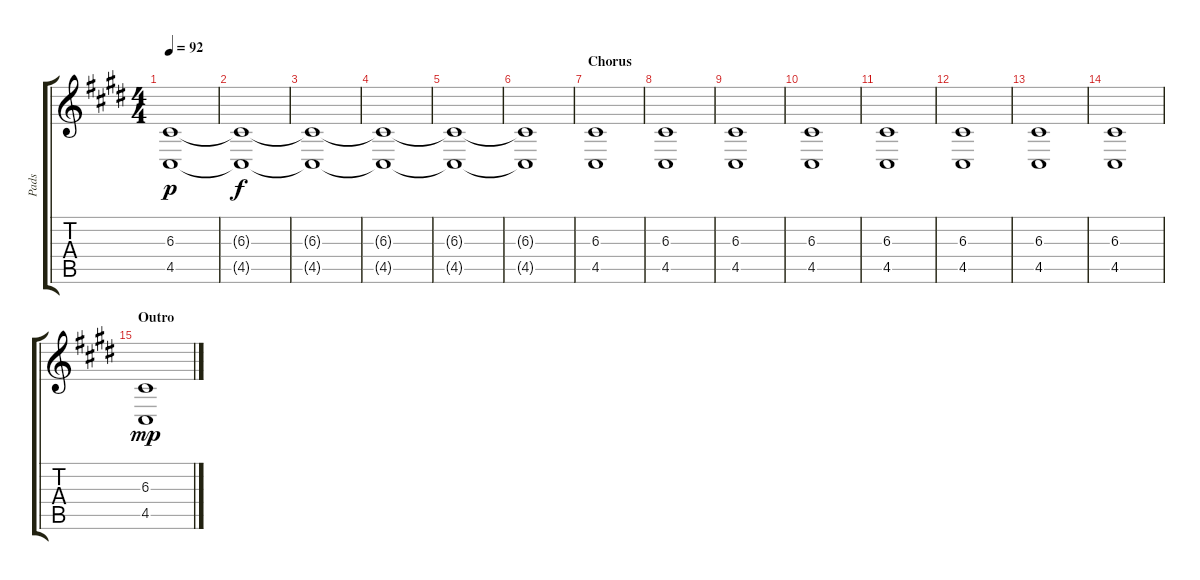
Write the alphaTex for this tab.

\track ("Pads" "Pads") {instrument pad8sweep}
\staff {score tabs}
\tuning (E4 B3 G3 D3 A2 E2) {hide}
\ts (4 4)
\tempo 92
\clef g2
\ks e
(6.3 4.5).1{dy p} |
(6.3{t} 4.5{t}).1{dy f} |
(6.3{t} 4.5{t}).1 |
(6.3{t} 4.5{t}).1 |
(6.3{t} 4.5{t}).1 |
(6.3{t} 4.5{t}).1 |
\section ("" "Chorus")
(6.3 4.5).1 |
(6.3 4.5).1 |
(6.3 4.5).1 |
(6.3 4.5).1 |
(6.3 4.5).1 |
(6.3 4.5).1 |
(6.3 4.5).1 |
(6.3 4.5).1 |
\section ("" "Outro")
(6.3 4.5).1{dy mp}
